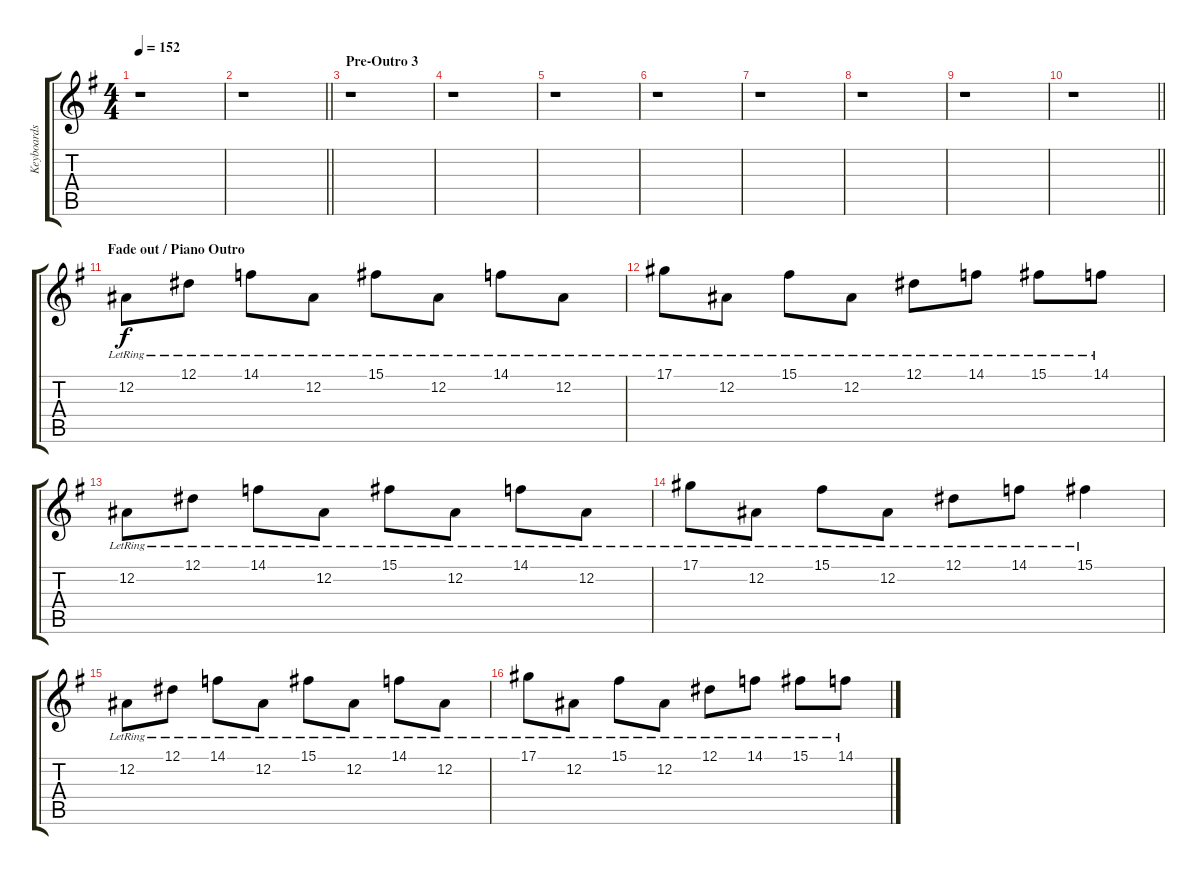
\track ("Keyboards" "Keyboards") {instrument acousticgrandpiano}
\staff {score tabs}
\tuning (Eb4 Bb3 Gb3 Db3 Ab2 Eb2) {hide}
\ts (4 4)
\tempo 152
\clef g2
\ks g
r.1{dy f} |
\barLineRight lightlight
r.1 |
\section ("" "Pre-Outro 3")
r.1 |
r.1 |
r.1 |
r.1 |
r.1 |
r.1 |
r.1 |
\barLineRight lightlight
r.1 |
\section ("" "Fade out / Piano Outro")
12.2{lr}.8{volume 16} 12.1{lr}.8 14.1{lr}.8 12.2{lr}.8 15.1{lr}.8 12.2{lr}.8 14.1{lr}.8 12.2{lr}.8 |
17.1{lr}.8 12.2{lr}.8 15.1{lr}.8 12.2{lr}.8 12.1{lr}.8 14.1{lr}.8 15.1{lr}.8 14.1{lr}.8 |
12.2{lr}.8 12.1{lr}.8 14.1{lr}.8 12.2{lr}.8 15.1{lr}.8 12.2{lr}.8 14.1{lr}.8 12.2{lr}.8 |
17.1{lr}.8 12.2{lr}.8 15.1{lr}.8 12.2{lr}.8 12.1{lr}.8 14.1{lr}.8 15.1{lr}.4 |
12.2{lr}.8 12.1{lr}.8 14.1{lr}.8 12.2{lr}.8 15.1{lr}.8 12.2{lr}.8 14.1{lr}.8 12.2{lr}.8 |
17.1{lr}.8 12.2{lr}.8 15.1{lr}.8 12.2{lr}.8 12.1{lr}.8 14.1{lr}.8 15.1{lr}.8 14.1{lr}.8
